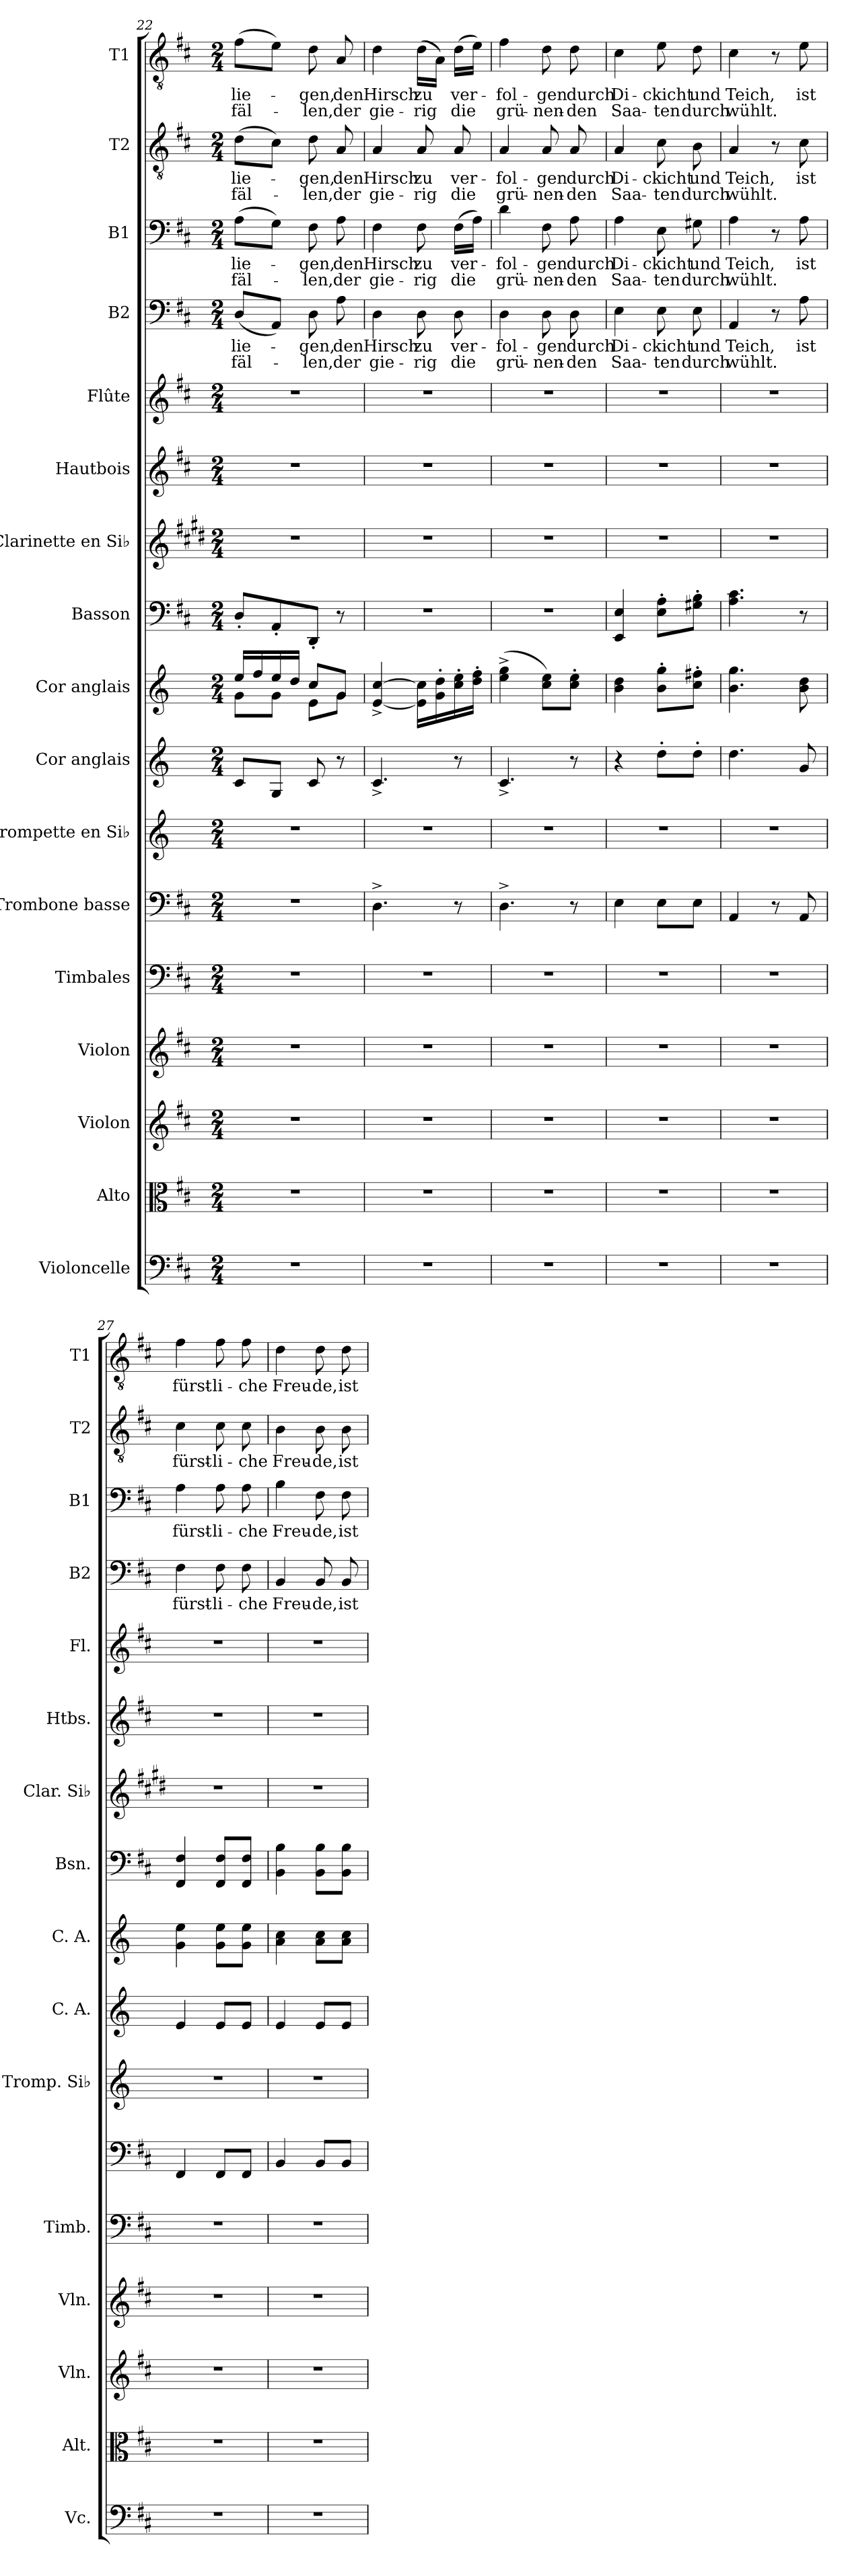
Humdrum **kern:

**kern	**kern	**kern	**kern	**kern	**kern	**kern	**kern	**kern	**kern	**kern	**kern	**kern	**kern	**text	**text	**kern	**text	**text	**kern	**text	**text	**kern	**text	**text
*part17	*part16	*part15	*part14	*part13	*part12	*part11	*part10	*part9	*part8	*part7	*part6	*part5	*part4	*part4	*part4	*part3	*part3	*part3	*part2	*part2	*part2	*part1	*part1	*part1
*staff17	*staff16	*staff15	*staff14	*staff13	*staff12	*staff11	*staff10	*staff9	*staff8	*staff7	*staff6	*staff5	*staff4	*staff4	*staff4	*staff3	*staff3	*staff3	*staff2	*staff2	*staff2	*staff1	*staff1	*staff1
*I"Violoncelle	*I"Alto	*I"Violon	*I"Violon	*I"Timbales	*I"Trombone basse	*I"Trompette en Si♭	*I"Cor anglais	*I"Cor anglais	*I"Basson	*I"Clarinette en Si♭	*I"Hautbois	*I"Flûte	*I"B2	*	*	*I"B1	*	*	*I"T2	*	*	*I"T1	*	*
*I'Vc.	*I'Alt.	*I'Vln.	*I'Vln.	*I'Timb.	*	*I'Tromp. Si♭	*I'C. A.	*I'C. A.	*I'Bsn.	*I'Clar. Si♭	*I'Htbs.	*I'Fl.	*I'B2	*	*	*I'B1	*	*	*I'T2	*	*	*I'T1	*	*
!!LO:PB:g=z
*clefF4	*clefC3	*clefG2	*clefG2	*clefF4	*clefF4	*clefG2	*clefG2	*clefG2	*clefF4	*clefG2	*clefG2	*clefG2	*clefF4	*	*	*clefF4	*	*	*clefGv2	*	*	*clefGv2	*	*
*	*	*	*	*	*	*ITrd6c10	*ITrd6c10	*ITrd6c10	*	*ITrd1c2	*	*	*	*	*	*	*	*	*	*	*	*	*	*
*k[f#c#]	*k[f#c#]	*k[f#c#]	*k[f#c#]	*k[f#c#]	*k[f#c#]	*k[f#c#]	*k[f#c#]	*k[f#c#]	*k[f#c#]	*k[f#c#]	*k[f#c#]	*k[f#c#]	*k[f#c#]	*	*	*k[f#c#]	*	*	*k[f#c#]	*	*	*k[f#c#]	*	*
*M2/4	*M2/4	*M2/4	*M2/4	*M2/4	*M2/4	*M2/4	*M2/4	*M2/4	*M2/4	*M2/4	*M2/4	*M2/4	*M2/4	*	*	*M2/4	*	*	*M2/4	*	*	*M2/4	*	*
=22	=22	=22	=22	=22	=22	=22	=22	=22	=22	=22	=22	=22	=22	=22	=22	=22	=22	=22	=22	=22	=22	=22	=22	=22
*	*	*	*	*	*	*	*	*^	*	*	*	*	*	*	*	*	*	*	*	*	*	*	*	*
!	!	!	!	!	!	!	!	!	!	!	!	!	!	!	!LO:LY:b	!LO:LY:b	!	!LO:LY:b	!LO:LY:b	!	!LO:LY:b	!LO:LY:b	!	!LO:LY:b	!LO:LY:b
2r	2r	2r	2r	2r	2r	2r	8D/L	16f#/LL	8A\L	8D'/L	2r	2r	2r	(8D/L	lie-	fäl-	(8A\L	lie-	fäl-	(8d\L	lie-	fäl-	(8f#\L	lie-	fäl-
.	.	.	.	.	.	.	.	16g/	.	.	.	.	.	.	.	.	.	.	.	.	.	.	.	.	.
.	.	.	.	.	.	.	8AA/J	16f#/	8A\J	8AA'/	.	.	.	8AA/J)	.	.	8G\J)	.	.	8c#\J)	.	.	8e\J)	.	.
.	.	.	.	.	.	.	.	16e/JJ	.	.	.	.	.	.	.	.	.	.	.	.	.	.	.	.	.
!	!	!	!	!	!	!	!	!	!	!	!	!	!	!	!LO:LY:b	!LO:LY:b	!	!LO:LY:b	!LO:LY:b	!	!LO:LY:b	!LO:LY:b	!	!LO:LY:b	!LO:LY:b
.	.	.	.	.	.	.	8D/	8d/L	8F#\L	8DD'/J	.	.	.	8D\	-gen,	-len,	8F#\	-gen,	-len,	8d\	-gen,	-len,	8d\	-gen,	-len,
!	!	!	!	!	!	!	!	!	!	!	!	!	!	!	!LO:LY:b	!LO:LY:b	!	!LO:LY:b	!LO:LY:b	!	!LO:LY:b	!LO:LY:b	!	!LO:LY:b	!LO:LY:b
.	.	.	.	.	.	.	8r	8A/J	8A\J	8r	.	.	.	8A\	den	der	8A\	den	der	8A/	den	der	8A/	den	der
=23	=23	=23	=23	=23	=23	=23	=23	=23	=23	=23	=23	=23	=23	=23	=23	=23	=23	=23	=23	=23	=23	=23	=23	=23	=23
!	!	!	!	!	!	!	!	!	!	!	!	!	!	!	!LO:LY:b	!LO:LY:b	!	!LO:LY:b	!LO:LY:b	!	!LO:LY:b	!LO:LY:b	!	!LO:LY:b	!LO:LY:b
*	*	*	*	*	*	*	*	*v	*v	*	*	*	*	*	*	*	*	*	*	*	*	*	*	*	*
2r	2r	2r	2r	2r	4.D^\	2r	4.D^/	[4F#/^ [4d/^	2r	2r	2r	2r	4D\	Hirsch	gie-	4F#\	Hirsch	gie-	4A/	Hirsch	gie-	4d\	Hirsch	gie-
!	!	!	!	!	!	!	!	!	!	!	!	!	!	!LO:LY:b	!LO:LY:b	!	!LO:LY:b	!LO:LY:b	!	!LO:LY:b	!LO:LY:b	!	!LO:LY:b	!LO:LY:b
.	.	.	.	.	.	.	.	16F#\] 16d\]LL	.	.	.	.	8D\	zu	-rig	8F#\	zu	-rig	8A/	zu	-rig	(16d\LL	zu	-rig
.	.	.	.	.	.	.	.	16A\' 16e\'	.	.	.	.	.	.	.	.	.	.	.	.	.	16A\JJ)	.	.
!	!	!	!	!	!	!	!	!	!	!	!	!	!	!LO:LY:b	!LO:LY:b	!	!LO:LY:b	!LO:LY:b	!	!LO:LY:b	!LO:LY:b	!	!LO:LY:b	!LO:LY:b
.	.	.	.	.	8r	.	8r	16d\' 16f#\'	.	.	.	.	8D\	ver-	die	(16F#\LL	ver-	die	8A/	ver-	die	(16d\LL	ver-	die
.	.	.	.	.	.	.	.	16e\' 16g\'JJ	.	.	.	.	.	.	.	16A\JJ)	.	.	.	.	.	16e\JJ)	.	.
=24	=24	=24	=24	=24	=24	=24	=24	=24	=24	=24	=24	=24	=24	=24	=24	=24	=24	=24	=24	=24	=24	=24	=24	=24
!	!	!	!	!	!	!	!	!	!	!	!	!	!	!LO:LY:b	!LO:LY:b	!	!LO:LY:b	!LO:LY:b	!	!LO:LY:b	!LO:LY:b	!	!LO:LY:b	!LO:LY:b
2r	2r	2r	2r	2r	4.D^\	2r	4.D^/	(4f#\^ 4a\^	2r	2r	2r	2r	4D\	-fol-	grü-	4d\	-fol-	grü-	4A/	-fol-	grü-	4f#\	-fol-	grü-
!	!	!	!	!	!	!	!	!	!	!	!	!	!	!LO:LY:b	!LO:LY:b	!	!LO:LY:b	!LO:LY:b	!	!LO:LY:b	!LO:LY:b	!	!LO:LY:b	!LO:LY:b
.	.	.	.	.	.	.	.	8d\ 8f#\L)	.	.	.	.	8D\	-gen	-nen-	8F#\	-gen	-nen-	8A/	-gen	-nen-	8d\	-gen	-nen-
!	!	!	!	!	!	!	!	!	!	!	!	!	!	!LO:LY:b	!LO:LY:b	!	!LO:LY:b	!LO:LY:b	!	!LO:LY:b	!LO:LY:b	!	!LO:LY:b	!LO:LY:b
.	.	.	.	.	8r	.	8r	8d\' 8f#\'J	.	.	.	.	8D\	durch	-den	8A\	durch	-den	8A/	durch	-den	8d\	durch	-den
=25	=25	=25	=25	=25	=25	=25	=25	=25	=25	=25	=25	=25	=25	=25	=25	=25	=25	=25	=25	=25	=25	=25	=25	=25
!	!	!	!	!	!	!	!	!	!	!	!	!	!	!LO:LY:b	!LO:LY:b	!	!LO:LY:b	!LO:LY:b	!	!LO:LY:b	!LO:LY:b	!	!LO:LY:b	!LO:LY:b
2r	2r	2r	2r	2r	4E\	2r	4r	4c#\ 4e\	4EE/ 4E/	2r	2r	2r	4E\	Di-	Saa-	4A\	Di-	Saa-	4A/	Di-	Saa-	4c#\	Di-	Saa-
!	!	!	!	!	!	!	!	!	!	!	!	!	!	!LO:LY:b	!LO:LY:b	!	!LO:LY:b	!LO:LY:b	!	!LO:LY:b	!LO:LY:b	!	!LO:LY:b	!LO:LY:b
.	.	.	.	.	8E\L	.	8e'\L	8c#\' 8a\'L	8E\' 8A\'L	.	.	.	8E\	-ckicht	-ten	8E\	-ckicht	-ten	8c#\	-ckicht	-ten	8e\	-ckicht	-ten
!	!	!	!	!	!	!	!	!	!	!	!	!	!	!LO:LY:b	!LO:LY:b	!	!LO:LY:b	!LO:LY:b	!	!LO:LY:b	!LO:LY:b	!	!LO:LY:b	!LO:LY:b
.	.	.	.	.	8E\J	.	8e'\J	8d\' 8g#X\'J	8G#X\' 8B\'J	.	.	.	8E\	und	durch	8G#X\	und	durch	8B\	und	durch	8d\	und	durch
!!LO:PB:g=z
=26	=26	=26	=26	=26	=26	=26	=26	=26	=26	=26	=26	=26	=26	=26	=26	=26	=26	=26	=26	=26	=26	=26	=26	=26
!	!	!	!	!	!	!	!	!	!	!	!	!	!	!LO:LY:b	!LO:LY:b	!	!LO:LY:b	!LO:LY:b	!	!LO:LY:b	!LO:LY:b	!	!LO:LY:b	!LO:LY:b
2r	2r	2r	2r	2r	4AA/	2r	4.e\	4.c#\ 4.a\	4.A\ 4.c#\	2r	2r	2r	4AA/	Teich,	wühlt.	4A\	Teich,	wühlt.	4A/	Teich,	wühlt.	4c#\	Teich,	wühlt.
.	.	.	.	.	8r	.	.	.	.	.	.	.	8r	.	.	8r	.	.	8r	.	.	8r	.	.
!	!	!	!	!	!	!	!	!	!	!	!	!	!	!LO:LY:b	!	!	!LO:LY:b	!	!	!LO:LY:b	!	!	!LO:LY:b	!
.	.	.	.	.	8AA/	.	8A/	8c#\ 8e\	8r	.	.	.	8A\	ist	.	8A\	ist	.	8c#\	ist	.	8e\	ist	.
=27	=27	=27	=27	=27	=27	=27	=27	=27	=27	=27	=27	=27	=27	=27	=27	=27	=27	=27	=27	=27	=27	=27	=27	=27
!	!	!	!	!	!	!	!	!	!	!	!	!	!	!LO:LY:b	!	!	!LO:LY:b	!	!	!LO:LY:b	!	!	!LO:LY:b	!
2r	2r	2r	2r	2r	4FF#/	2r	4F#/	4A\ 4f#\	4FF#/ 4F#/	2r	2r	2r	4F#\	fürst-	.	4A\	fürst-	.	4c#\	fürst-	.	4f#\	fürst-	.
!	!	!	!	!	!	!	!	!	!	!	!	!	!	!LO:LY:b	!	!	!LO:LY:b	!	!	!LO:LY:b	!	!	!LO:LY:b	!
.	.	.	.	.	8FF#/L	.	8F#/L	8A\ 8f#\L	8FF#/ 8F#/L	.	.	.	8F#\	-li-	.	8A\	-li-	.	8c#\	-li-	.	8f#\	-li-	.
!	!	!	!	!	!	!	!	!	!	!	!	!	!	!LO:LY:b	!	!	!LO:LY:b	!	!	!LO:LY:b	!	!	!LO:LY:b	!
.	.	.	.	.	8FF#/J	.	8F#/J	8A\ 8f#\J	8FF#/ 8F#/J	.	.	.	8F#\	-che	.	8A\	-che	.	8c#\	-che	.	8f#\	-che	.
=28	=28	=28	=28	=28	=28	=28	=28	=28	=28	=28	=28	=28	=28	=28	=28	=28	=28	=28	=28	=28	=28	=28	=28	=28
!	!	!	!	!	!	!	!	!	!	!	!	!	!	!LO:LY:b	!	!	!LO:LY:b	!	!	!LO:LY:b	!	!	!LO:LY:b	!
2r	2r	2r	2r	2r	4BB/	2r	4F#/	4B\ 4d\	4BB\ 4B\	2r	2r	2r	4BB/	Freu-	.	4B\	Freu-	.	4B\	Freu-	.	4d\	Freu-	.
!	!	!	!	!	!	!	!	!	!	!	!	!	!	!LO:LY:b	!	!	!LO:LY:b	!	!	!LO:LY:b	!	!	!LO:LY:b	!
.	.	.	.	.	8BB/L	.	8F#/L	8B\ 8d\L	8BB\ 8B\L	.	.	.	8BB/	-de,	.	8F#\	-de,	.	8B\	-de,	.	8d\	-de,	.
!	!	!	!	!	!	!	!	!	!	!	!	!	!	!LO:LY:b	!	!	!LO:LY:b	!	!	!LO:LY:b	!	!	!LO:LY:b	!
.	.	.	.	.	8BB/J	.	8F#/J	8B\ 8d\J	8BB\ 8B\J	.	.	.	8BB/	ist	.	8F#\	ist	.	8B\	ist	.	8d\	ist	.
=	=	=	=	=	=	=	=	=	=	=	=	=	=	=	=	=	=	=	=	=	=	=	=	=
*-	*-	*-	*-	*-	*-	*-	*-	*-	*-	*-	*-	*-	*-	*-	*-	*-	*-	*-	*-	*-	*-	*-	*-	*-
